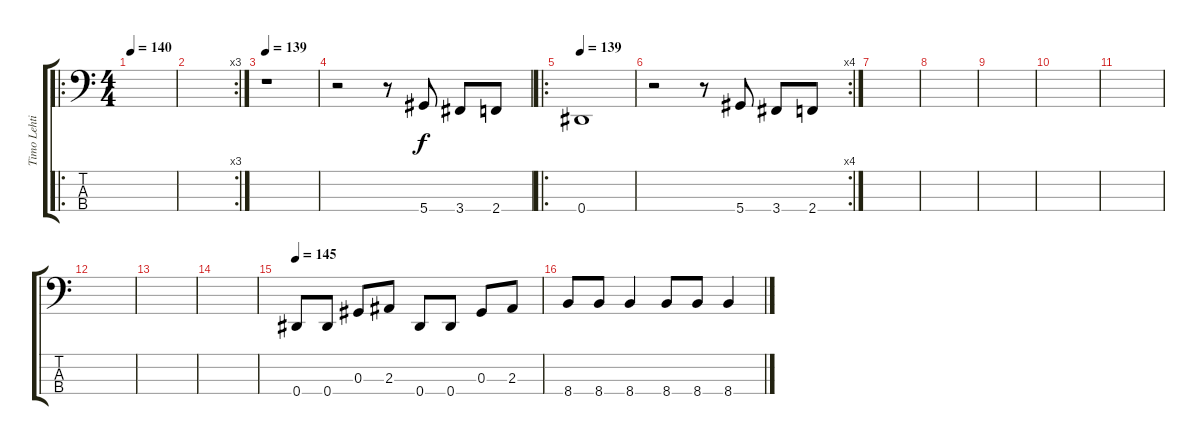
\track ("Timo Lehtinen " "Timo Lehti") {instrument electricbasspick}
\staff {score tabs}
\tuning (Gb2 Db2 Ab1 Eb1) {hide}
\ro
\ts (4 4)
\tempo 140
\tempo 139
\tempo 140
\clef f4
\ks c
|
\rc 3
|
\tempo 139
r.1 |
r.2 r.8 5.4.8 3.4.8 2.4.8 |
\ro
\tempo 139
0.4.1 |
\rc 4
r.2 r.8 5.4.8 3.4.8 2.4.8 |
|
|
|
|
|
|
|
|
\tempo 145
0.4.8 0.4.8 0.3.8 2.3.8 0.4.8 0.4.8 0.3.8 2.3.8 |
8.4.8 8.4.8 8.4.4 8.4.8 8.4.8 8.4.4
